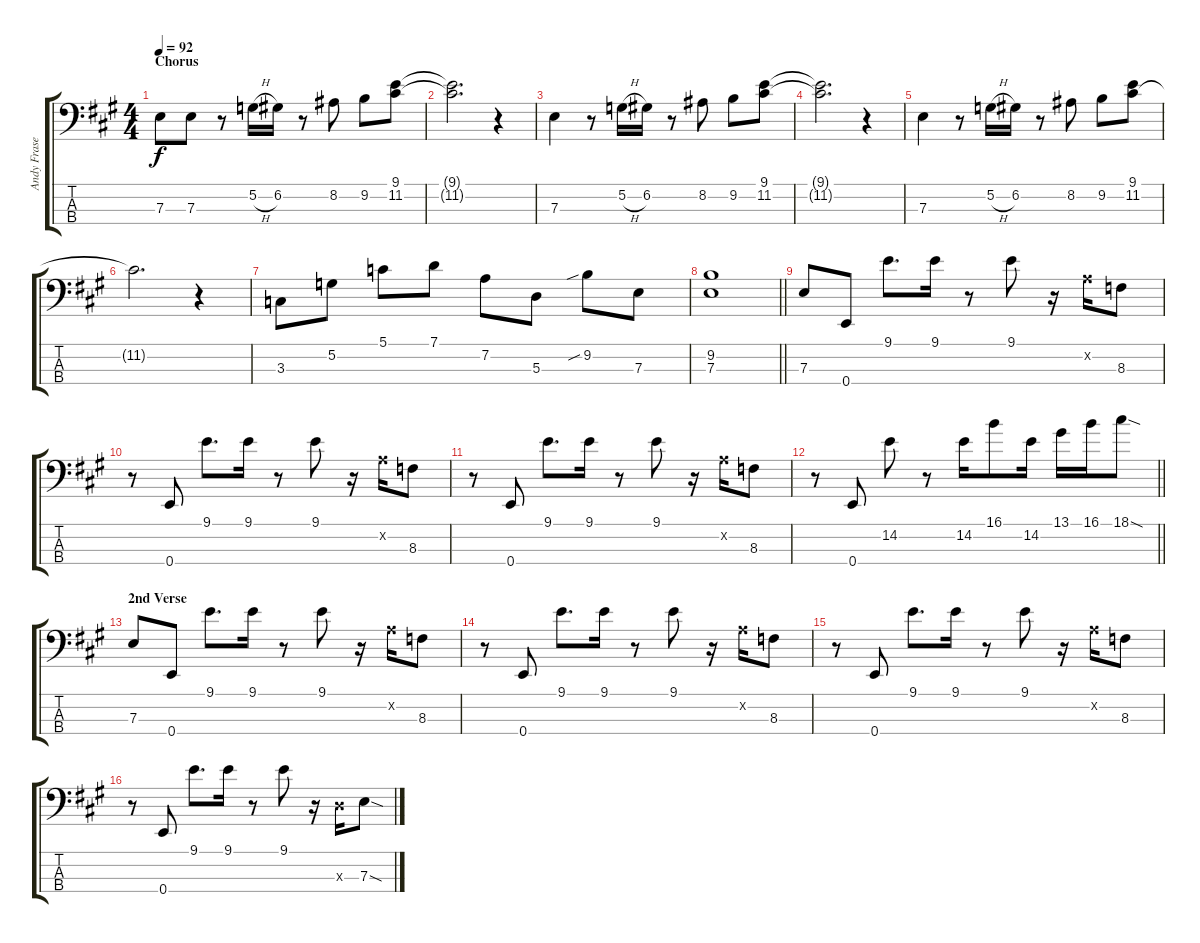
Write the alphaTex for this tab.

\track ("Andy Fraser - Bass" "Andy Frase") {instrument electricbassfinger}
\staff {score tabs}
\tuning (G2 D2 A1 E1) {hide}
\ts (4 4)
\section ("" "Chorus")
\tempo 92
\clef f4
\ks a
7.3.8{dy f} 7.3.8 r.8 5.2{h}.16 6.2.16 r.8 8.2.8 9.2.8 (9.1 11.2).8 |
(9.1{t} 11.2{t}).2{d} r.4 |
7.3.4 r.8 5.2{h}.16 6.2.16 r.8 8.2.8 9.2.8 (9.1 11.2).8 |
(9.1{t} 11.2{t}).2{d} r.4 |
7.3.4 r.8 5.2{h}.16 6.2.16 r.8 8.2.8 9.2.8 (9.1 11.2).8 |
11.2{t}.2{d} r.4 |
3.3.8 5.2.8 5.1.8 7.1.8 7.2.8 5.3.8 9.2{sib}.8 7.3.8 |
\barLineRight lightlight
(9.2 7.3).1 |
7.3.8 0.4.8 9.1.8{d} 9.1.16 r.8 9.1.8 r.16 7.2{x}.16 8.3.8 |
r.8 0.4.8 9.1.8{d} 9.1.16 r.8 9.1.8 r.16 7.2{x}.16 8.3.8 |
r.8 0.4.8 9.1.8{d} 9.1.16 r.8 9.1.8 r.16 7.2{x}.16 8.3.8 |
\barLineRight lightlight
r.8 0.4.8 14.2.8 r.8 14.2.16 16.1.8 14.2.16 13.1.16 16.1.16 18.1{sod}.8 |
\section ("" "2nd Verse")
7.3.8 0.4.8 9.1.8{d} 9.1.16 r.8 9.1.8 r.16 7.2{x}.16 8.3.8 |
r.8 0.4.8 9.1.8{d} 9.1.16 r.8 9.1.8 r.16 7.2{x}.16 8.3.8 |
r.8 0.4.8 9.1.8{d} 9.1.16 r.8 9.1.8 r.16 7.2{x}.16 8.3.8 |
r.8 0.4.8 9.1.8{d} 9.1.16 r.8 9.1.8 r.16 5.3{x}.16 7.3{sod}.8
